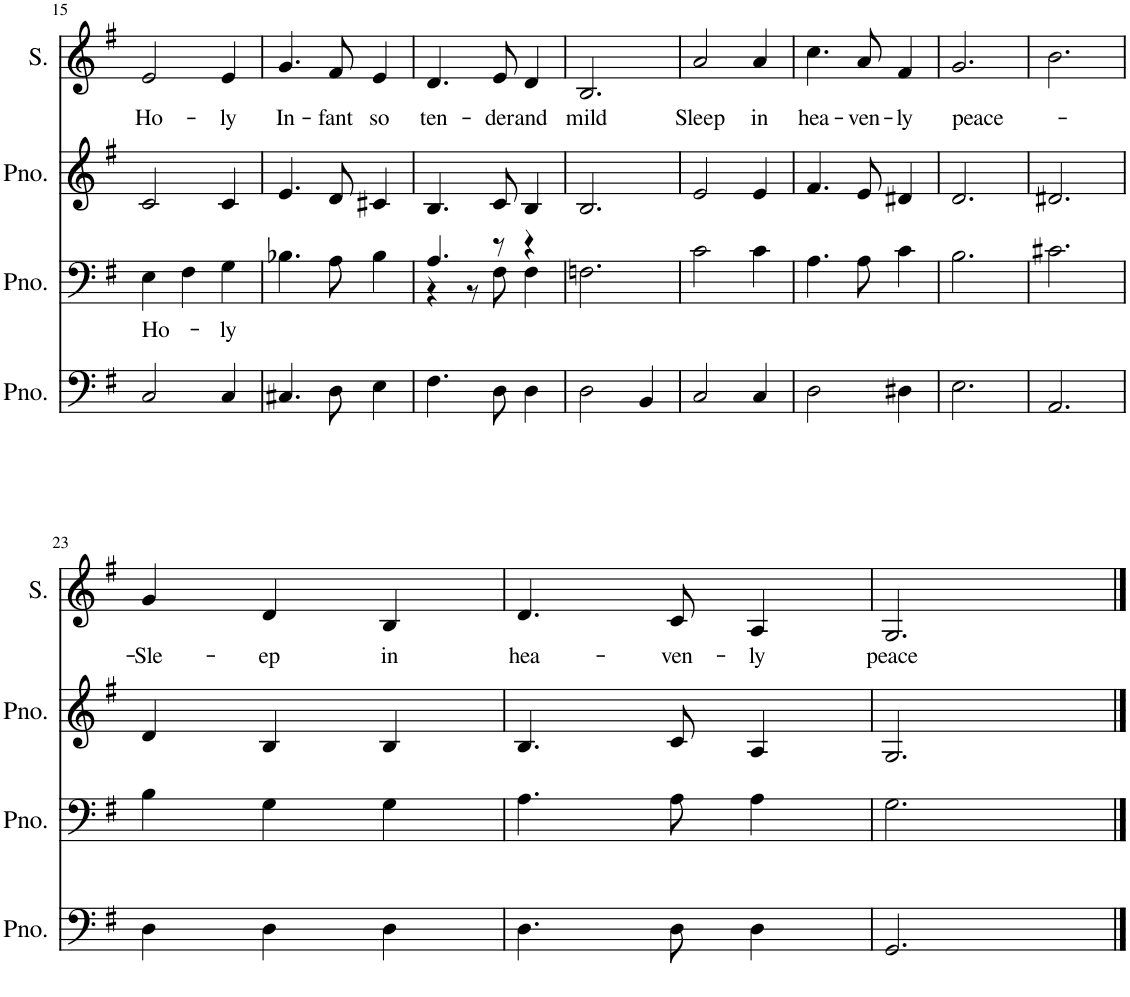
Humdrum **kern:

**kern	**kern	**text	**kern	**kern	**text
*part4	*part3	*part3	*part2	*part1	*part1
*staff4	*staff3	*staff3	*staff2	*staff1	*staff1
*I"Piano, Bass	*I"Piano, Tenor	*	*I"Piano, Alto	*I"Soprano	*
*I'Pno.	*I'Pno.	*	*I'Pno.	*I'S.	*
!!LO:PB:g=z
*clefF4	*clefF4	*	*clefG2	*clefG2	*
*k[f#]	*k[f#]	*	*k[f#]	*k[f#]	*
*M3/4	*M3/4	*	*M3/4	*M3/4	*
=15	=15	=15	=15	=15	=15
!	!	!LO:LY:b	!	!	!LO:LY:b
2C/	4E\	Ho-	2c/	2e/	Ho-
.	4F#\	.	.	.	.
!	!	!LO:LY:b	!	!	!LO:LY:b
4C/	4G\	-ly	4c/	4e/	-ly
=16	=16	=16	=16	=16	=16
!	!	!	!	!	!LO:LY:b
4.C#X/	4.B-X\	.	4.e/	4.g/	In-
!	!	!	!	!	!LO:LY:b
8D\	8A\	.	8d/	8f#/	-fant
!	!	!	!	!	!LO:LY:b
4E\	4B-\	.	4c#X/	4e/	so
=17	=17	=17	=17	=17	=17
*	*^	*	*	*	*
!	!	!	!	!	!	!LO:LY:b
4.F#\	4.A/	4r	.	4.B/	4.d/	ten-
.	.	8r	.	.	.	.
!	!	!	!	!	!	!LO:LY:b
8D\	8r	8F#\	.	8c/	8e/	-der
!	!	!	!	!	!	!LO:LY:b
4D\	4r	4F#\	.	4B/	4d/	and
=18	=18	=18	=18	=18	=18	=18
!	!	!	!	!	!	!LO:LY:b
*	*v	*v	*	*	*	*
2D\	2.Fn\	.	2.B/	2.B/	mild
4BB/	.	.	.	.	.
=19	=19	=19	=19	=19	=19
!	!	!	!	!	!LO:LY:b
2C/	2c\	.	2e/	2a/	Sleep
!	!	!	!	!	!LO:LY:b
4C/	4c\	.	4e/	4a/	in
=20	=20	=20	=20	=20	=20
!	!	!	!	!	!LO:LY:b
2D\	4.A\	.	4.f#/	4.cc\	hea-
!	!	!	!	!	!LO:LY:b
.	8A\	.	8e/	8a/	-ven-
!	!	!	!	!	!LO:LY:b
4D#X\	4c\	.	4d#X/	4f#/	-ly
=21	=21	=21	=21	=21	=21
!	!	!	!	!	!LO:LY:b
2.E\	2.B\	.	2.d/	2.g/	peace-
=22	=22	=22	=22	=22	=22
2.AA/	2.c#X\	.	2.d#X/	2.b\	.
!!LO:LB:g=z
=23	=23	=23	=23	=23	=23
!	!	!	!	!	!LO:LY:b
4D\	4B\	.	4d/	4g/	-Sle-
!	!	!	!	!	!LO:LY:b
4D\	4G\	.	4B/	4d/	-ep
!	!	!	!	!	!LO:LY:b
4D\	4G\	.	4B/	4B/	in
=24	=24	=24	=24	=24	=24
!	!	!	!	!	!LO:LY:b
4.D\	4.A\	.	4.B/	4.d/	hea-
!	!	!	!	!	!LO:LY:b
8D\	8A\	.	8c/	8c/	-ven-
!	!	!	!	!	!LO:LY:b
4D\	4A\	.	4A/	4A/	-ly
=25	=25	=25	=25	=25	=25
!	!	!	!	!	!LO:LY:b
2.GG/	2.G\	.	2.G/	2.G/	peace
==	==	==	==	==	==
*-	*-	*-	*-	*-	*-
